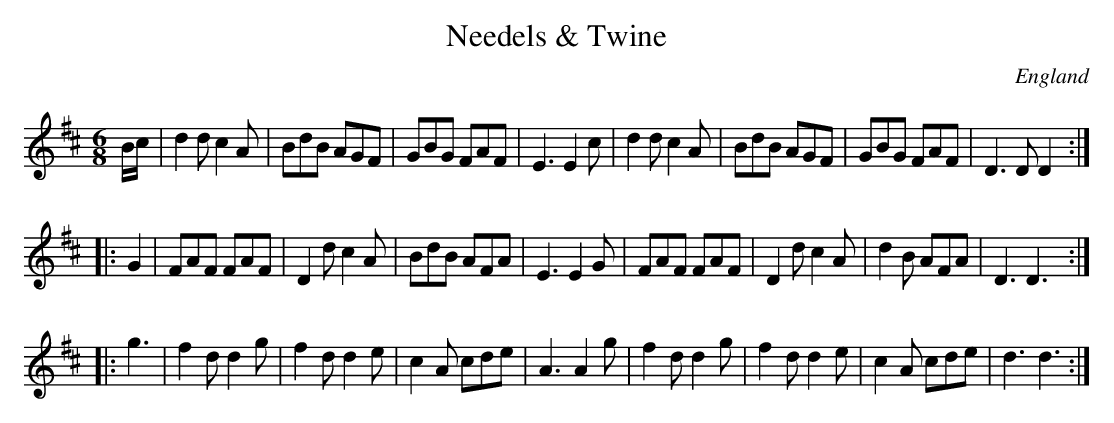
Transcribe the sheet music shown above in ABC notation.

X:1
T:Needels & Twine
M:6/8
O:England
K:D major
B/2c/2|d2d c2A|BdB AGF|GBG FAF|E3 E2c|\
d2d c2A|BdB AGF|GBG FAF|D3 DD2:|
|:G2|FAF FAF|D2d c2A|BdB AFA|E3 E2G|\
FAF FAF|D2d c2A|d2B AFA|D3D3:|
|:g3|f2d d2g|f2d d2e|c2A cde|A3 A2g|\
f2d d2g|f2d d2e|c2A cde|d3 d3:|
